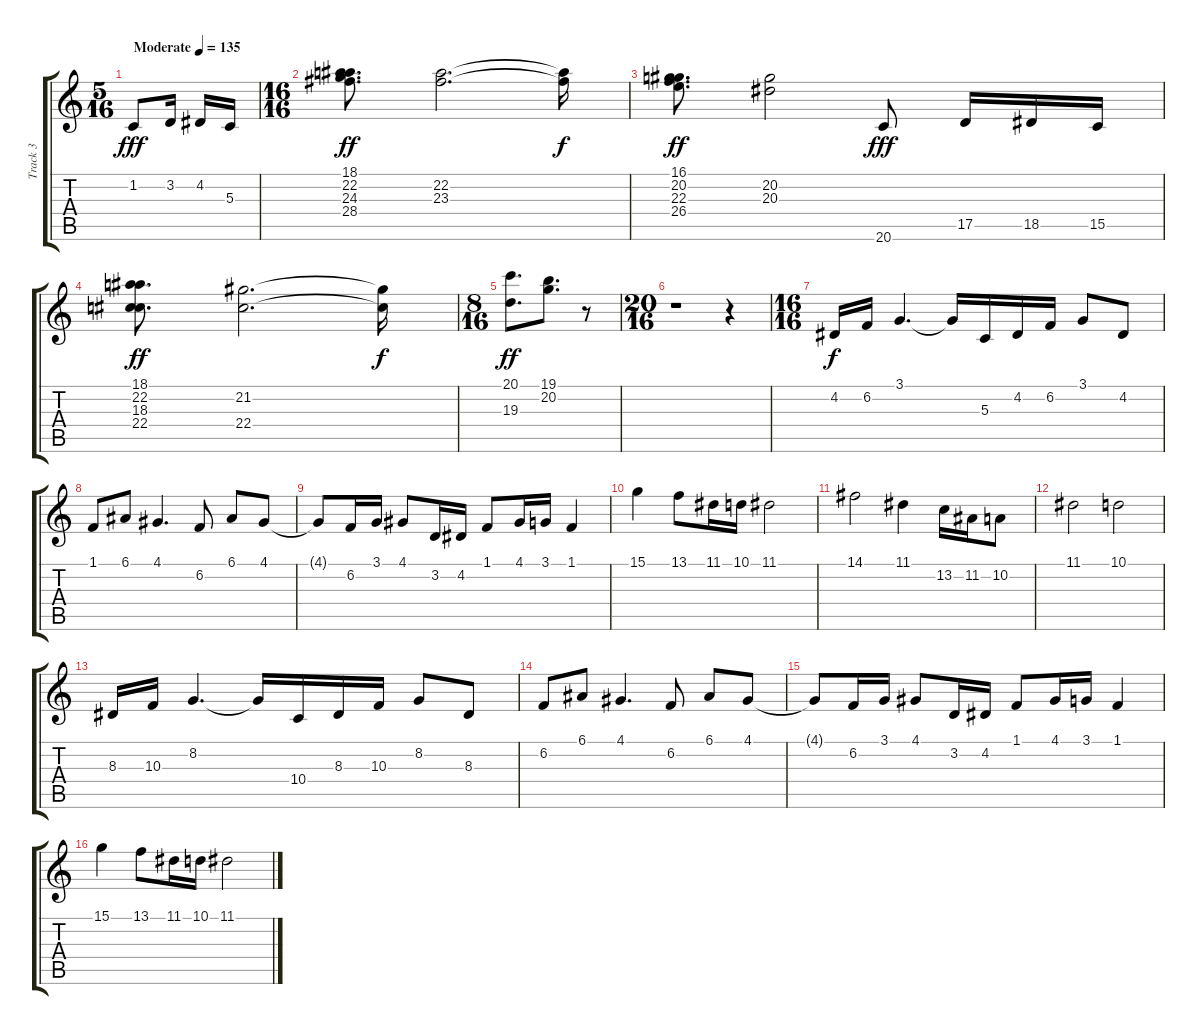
\track ("Track 3" "Track 3") {instrument stringensemble1}
\staff {score tabs}
\tuning (E4 B3 G3 D3 A2 E2) {hide}
\ts (5 16)
\tempo (135 "Moderate")
\clef g2
\ks c
1.2.8{dy fff instrument brasssection} 3.2.16 4.2.16 5.3.16 |
\ts (16 16)
(18.1 22.2 24.3 28.4).8{d dy ff} (22.2 23.3).2{d} (22.2{t} 23.3{t}).16{dy f} |
(16.1 20.2 22.3 26.4).8{d dy ff} (20.2 20.3).2 20.6.8{dy fff} 17.5.16 18.5.16 15.5.16 |
(18.1 22.2 18.3 22.4).8{d dy ff} (21.2 22.4).2{d} (21.2{t} 22.4{t}).16{dy f} |
\ts (8 16)
(20.1 19.3).8{d dy ff} (19.1 20.2).8{d} r.8 |
\ts (20 16)
r.1{instrument stringensemble1} r.4 |
\ts (16 16)
4.2.16{dy f} 6.2.16 3.1.4{d} 3.1{t}.16 5.3.16 4.2.16 6.2.16 3.1.8 4.2.8 |
1.1.8 6.1.8 4.1.4{d} 6.2.8 6.1.8 4.1.8 |
4.1{t}.8 6.2.16 3.1.16 4.1.8 3.2.16 4.2.16 1.1.8 4.1.16 3.1.16 1.1.4 |
15.1.4 13.1.8 11.1.16 10.1.16 11.1.2 |
14.1.2 11.1.4 13.2.16 11.2.16 10.2.8 |
11.1.2 10.1.2 |
8.3.16 10.3.16 8.2.4{d} 8.2{t}.16 10.4.16 8.3.16 10.3.16 8.2.8 8.3.8 |
6.2.8 6.1.8 4.1.4{d} 6.2.8 6.1.8 4.1.8 |
4.1{t}.8 6.2.16 3.1.16 4.1.8 3.2.16 4.2.16 1.1.8 4.1.16 3.1.16 1.1.4 |
15.1.4 13.1.8 11.1.16 10.1.16 11.1.2
